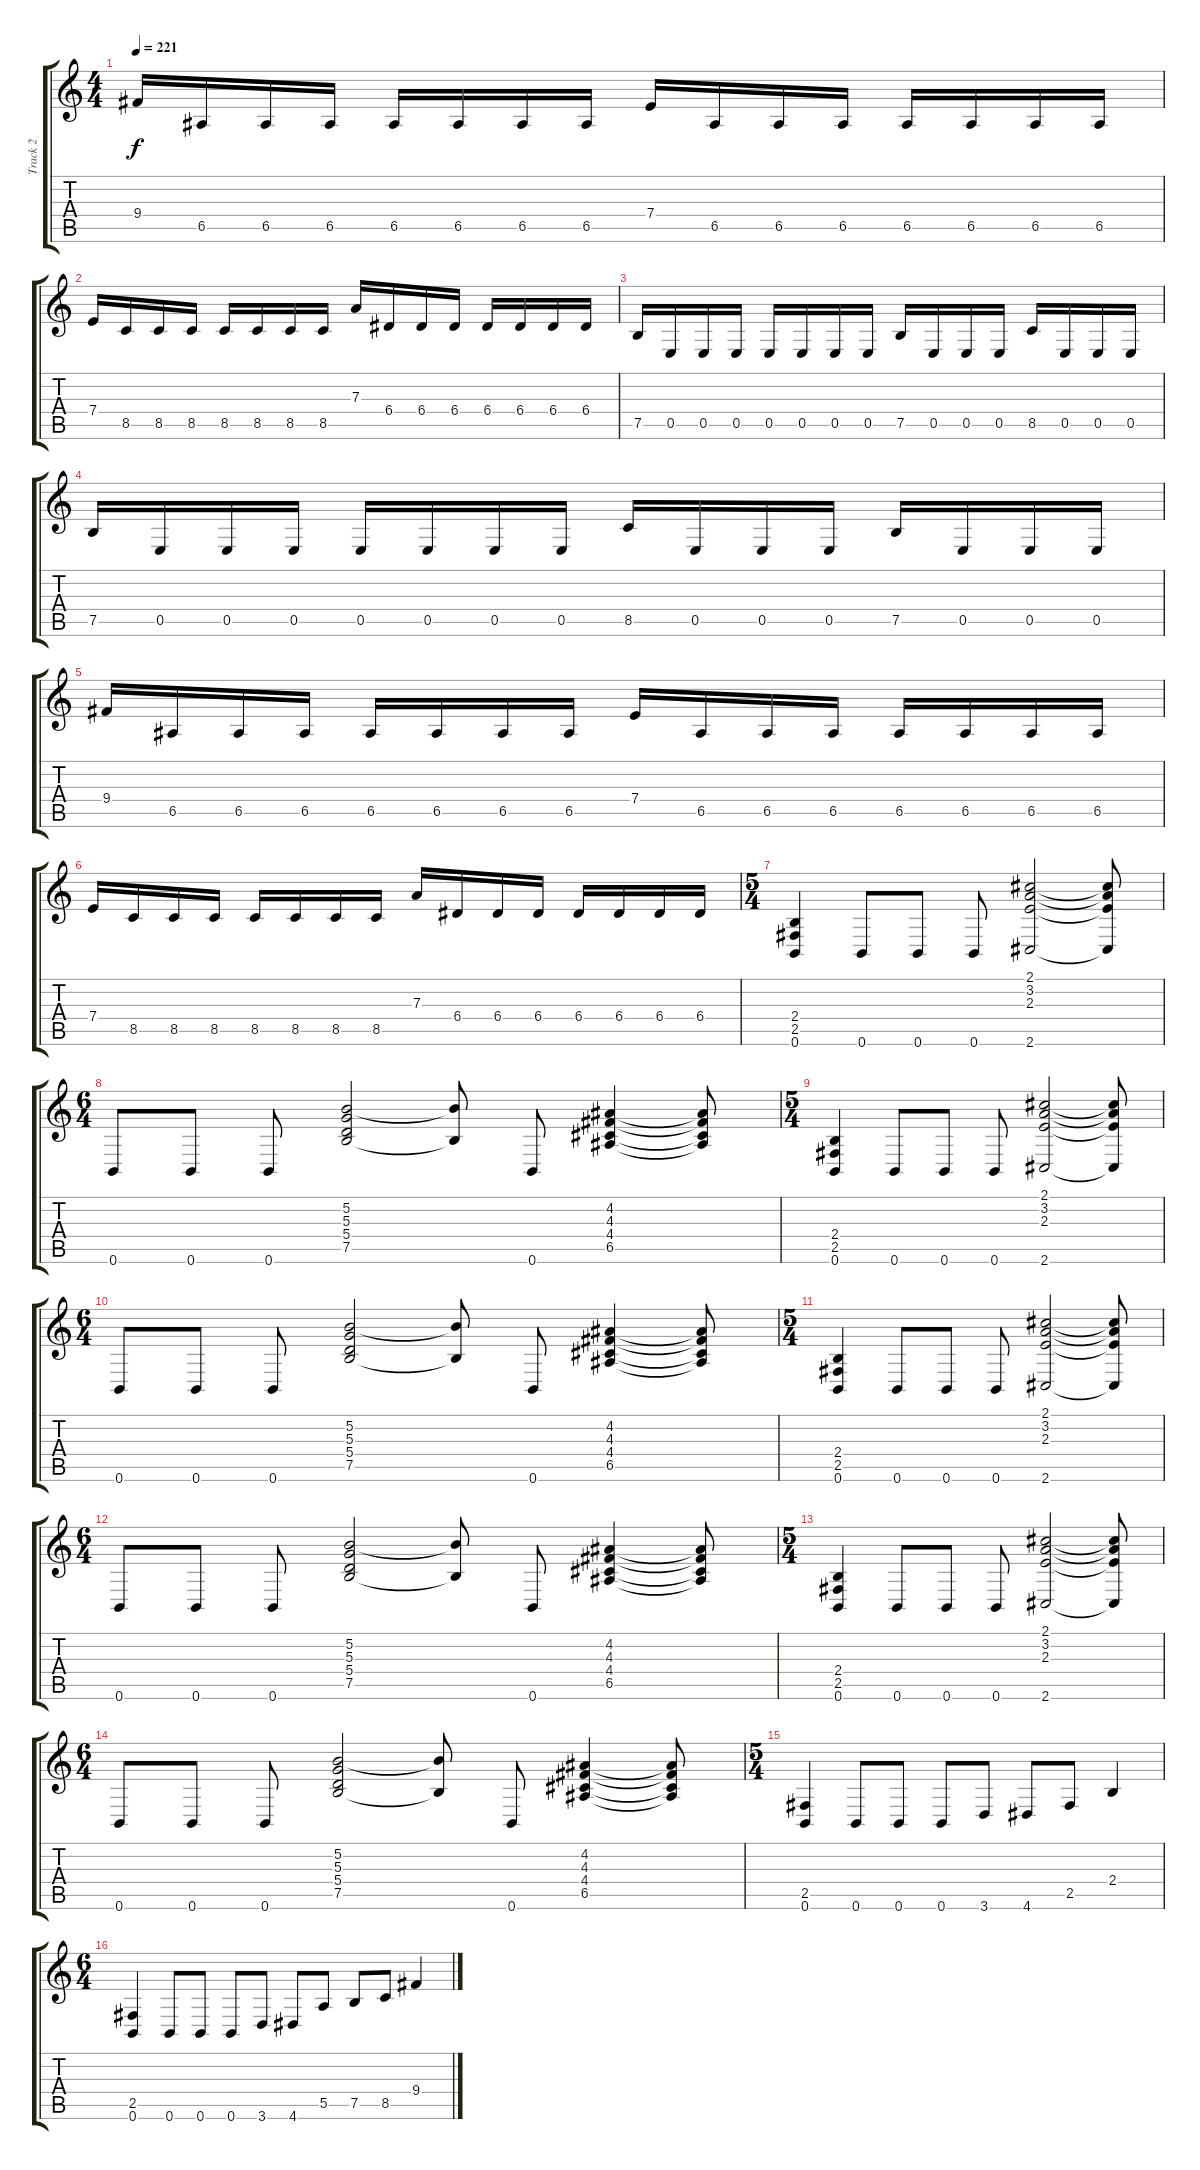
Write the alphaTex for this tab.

\track ("Track 2" "Track 2") {instrument distortionguitar}
\staff {score tabs}
\tuning (B3 Gb3 D3 A2 E2 B1) {hide}
\ts (4 4)
\tempo 221
\clef g2
\ks c
9.4.16{dy f} 6.5.16 6.5.16 6.5.16 6.5.16 6.5.16 6.5.16 6.5.16 7.4.16 6.5.16 6.5.16 6.5.16 6.5.16 6.5.16 6.5.16 6.5.16 |
7.4.16 8.5.16 8.5.16 8.5.16 8.5.16 8.5.16 8.5.16 8.5.16 7.3.16 6.4.16 6.4.16 6.4.16 6.4.16 6.4.16 6.4.16 6.4.16 |
7.5.16 0.5.16 0.5.16 0.5.16 0.5.16 0.5.16 0.5.16 0.5.16 7.5.16 0.5.16 0.5.16 0.5.16 8.5.16 0.5.16 0.5.16 0.5.16 |
7.5.16 0.5.16 0.5.16 0.5.16 0.5.16 0.5.16 0.5.16 0.5.16 8.5.16 0.5.16 0.5.16 0.5.16 7.5.16 0.5.16 0.5.16 0.5.16 |
9.4.16 6.5.16 6.5.16 6.5.16 6.5.16 6.5.16 6.5.16 6.5.16 7.4.16 6.5.16 6.5.16 6.5.16 6.5.16 6.5.16 6.5.16 6.5.16 |
7.4.16 8.5.16 8.5.16 8.5.16 8.5.16 8.5.16 8.5.16 8.5.16 7.3.16 6.4.16 6.4.16 6.4.16 6.4.16 6.4.16 6.4.16 6.4.16 |
\ts (5 4)
(2.4 2.5 0.6).4 0.6.8 0.6.8 0.6.8 (2.1 3.2 2.3 2.6).2 (2.1{t} 3.2{t} 2.3{t} 2.6{t}).8 |
\ts (6 4)
0.6.8 0.6.8 0.6.8 (5.2 5.3 5.4 7.5).2 (5.2{t} 7.5{t}).8 0.6.8 (4.2 4.3 4.4 6.5).4 (4.2{t} 4.3{t} 4.4{t} 6.5{t}).8 |
\ts (5 4)
(2.4 2.5 0.6).4 0.6.8 0.6.8 0.6.8 (2.1 3.2 2.3 2.6).2 (2.1{t} 3.2{t} 2.3{t} 2.6{t}).8 |
\ts (6 4)
0.6.8 0.6.8 0.6.8 (5.2 5.3 5.4 7.5).2 (5.2{t} 7.5{t}).8 0.6.8 (4.2 4.3 4.4 6.5).4 (4.2{t} 4.3{t} 4.4{t} 6.5{t}).8 |
\ts (5 4)
(2.4 2.5 0.6).4 0.6.8 0.6.8 0.6.8 (2.1 3.2 2.3 2.6).2 (2.1{t} 3.2{t} 2.3{t} 2.6{t}).8 |
\ts (6 4)
0.6.8 0.6.8 0.6.8 (5.2 5.3 5.4 7.5).2 (5.2{t} 7.5{t}).8 0.6.8 (4.2 4.3 4.4 6.5).4 (4.2{t} 4.3{t} 4.4{t} 6.5{t}).8 |
\ts (5 4)
(2.4 2.5 0.6).4 0.6.8 0.6.8 0.6.8 (2.1 3.2 2.3 2.6).2 (2.1{t} 3.2{t} 2.3{t} 2.6{t}).8 |
\ts (6 4)
0.6.8 0.6.8 0.6.8 (5.2 5.3 5.4 7.5).2 (5.2{t} 7.5{t}).8 0.6.8 (4.2 4.3 4.4 6.5).4 (4.2{t} 4.3{t} 4.4{t} 6.5{t}).8 |
\ts (5 4)
(2.5 0.6).4 0.6.8 0.6.8 0.6.8 3.6.8 4.6.8 2.5.8 2.4.4 |
\ts (6 4)
(2.5 0.6).4 0.6.8 0.6.8 0.6.8 3.6.8 4.6.8 5.5.8 7.5.8 8.5.8 9.4.4
